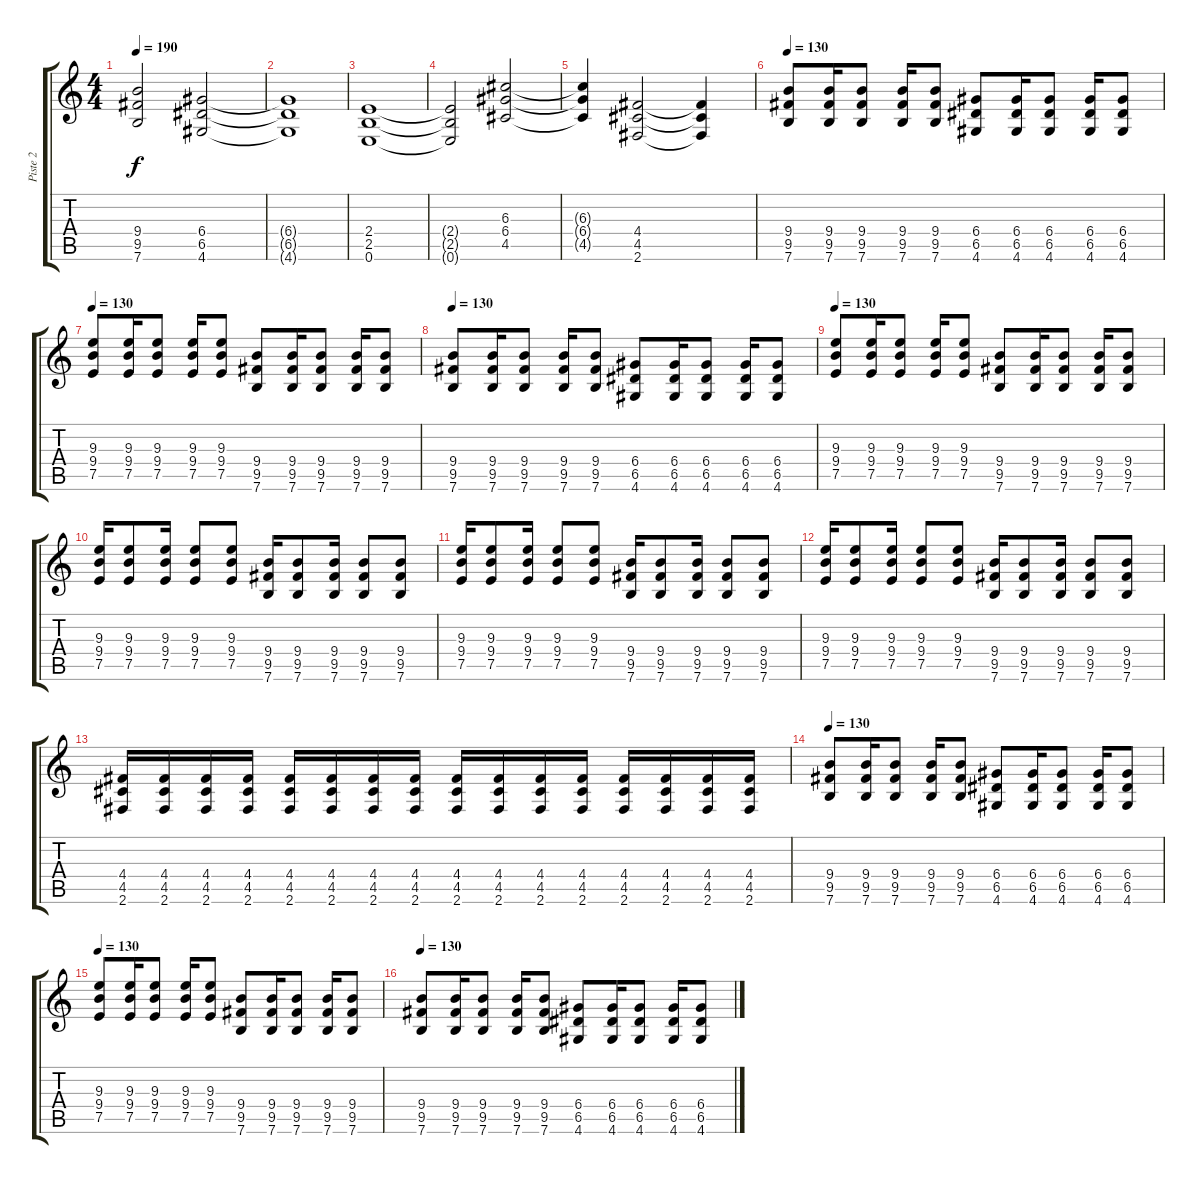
\track ("Piste 2" "Piste 2") {instrument overdrivenguitar}
\staff {score tabs}
\tuning (E4 B3 G3 D3 A2 E2) {hide}
\ts (4 4)
\tempo 190
\clef g2
\ks c
(9.4{t} 9.5{t} 7.6{t}).2{dy f} (6.4 6.5 4.6).2 |
(6.4{t} 6.5{t} 4.6{t}).1 |
(2.4 2.5 0.6).1 |
(2.4{t} 2.5{t} 0.6{t}).2 (6.3 6.4 4.5).2 |
(6.3{t} 6.4{t} 4.5{t}).4 (4.4 4.5 2.6).2 (4.4{t} 4.5{t} 2.6{t}).4 |
\tempo 130
(9.4 9.5 7.6).8 (9.4 9.5 7.6).16 (9.4 9.5 7.6).8 (9.4 9.5 7.6).16 (9.4 9.5 7.6).8 (6.4 6.5 4.6).8 (6.4 6.5 4.6).16 (6.4 6.5 4.6).8 (6.4 6.5 4.6).16 (6.4 6.5 4.6).8 |
\tempo 130
(9.3 9.4 7.5).8 (9.3 9.4 7.5).16 (9.3 9.4 7.5).8 (9.3 9.4 7.5).16 (9.3 9.4 7.5).8 (9.4 9.5 7.6).8 (9.4 9.5 7.6).16 (9.4 9.5 7.6).8 (9.4 9.5 7.6).16 (9.4 9.5 7.6).8 |
\tempo 130
(9.4 9.5 7.6).8 (9.4 9.5 7.6).16 (9.4 9.5 7.6).8 (9.4 9.5 7.6).16 (9.4 9.5 7.6).8 (6.4 6.5 4.6).8 (6.4 6.5 4.6).16 (6.4 6.5 4.6).8 (6.4 6.5 4.6).16 (6.4 6.5 4.6).8 |
\tempo 130
(9.3 9.4 7.5).8 (9.3 9.4 7.5).16 (9.3 9.4 7.5).8 (9.3 9.4 7.5).16 (9.3 9.4 7.5).8 (9.4 9.5 7.6).8 (9.4 9.5 7.6).16 (9.4 9.5 7.6).8 (9.4 9.5 7.6).16 (9.4 9.5 7.6).8 |
(9.3 9.4 7.5).16 (9.3 9.4 7.5).8 (9.3 9.4 7.5).16 (9.3 9.4 7.5).8 (9.3 9.4 7.5).8 (9.4 9.5 7.6).16 (9.4 9.5 7.6).8 (9.4 9.5 7.6).16 (9.4 9.5 7.6).8 (9.4 9.5 7.6).8 |
(9.3 9.4 7.5).16 (9.3 9.4 7.5).8 (9.3 9.4 7.5).16 (9.3 9.4 7.5).8 (9.3 9.4 7.5).8 (9.4 9.5 7.6).16 (9.4 9.5 7.6).8 (9.4 9.5 7.6).16 (9.4 9.5 7.6).8 (9.4 9.5 7.6).8 |
(9.3 9.4 7.5).16 (9.3 9.4 7.5).8 (9.3 9.4 7.5).16 (9.3 9.4 7.5).8 (9.3 9.4 7.5).8 (9.4 9.5 7.6).16 (9.4 9.5 7.6).8 (9.4 9.5 7.6).16 (9.4 9.5 7.6).8 (9.4 9.5 7.6).8 |
(4.4 4.5 2.6).16 (4.4 4.5 2.6).16 (4.4 4.5 2.6).16 (4.4 4.5 2.6).16 (4.4 4.5 2.6).16 (4.4 4.5 2.6).16 (4.4 4.5 2.6).16 (4.4 4.5 2.6).16 (4.4 4.5 2.6).16 (4.4 4.5 2.6).16 (4.4 4.5 2.6).16 (4.4 4.5 2.6).16 (4.4 4.5 2.6).16 (4.4 4.5 2.6).16 (4.4 4.5 2.6).16 (4.4 4.5 2.6).16 |
\tempo 130
(9.4 9.5 7.6).8 (9.4 9.5 7.6).16 (9.4 9.5 7.6).8 (9.4 9.5 7.6).16 (9.4 9.5 7.6).8 (6.4 6.5 4.6).8 (6.4 6.5 4.6).16 (6.4 6.5 4.6).8 (6.4 6.5 4.6).16 (6.4 6.5 4.6).8 |
\tempo 130
(9.3 9.4 7.5).8 (9.3 9.4 7.5).16 (9.3 9.4 7.5).8 (9.3 9.4 7.5).16 (9.3 9.4 7.5).8 (9.4 9.5 7.6).8 (9.4 9.5 7.6).16 (9.4 9.5 7.6).8 (9.4 9.5 7.6).16 (9.4 9.5 7.6).8 |
\tempo 130
(9.4 9.5 7.6).8 (9.4 9.5 7.6).16 (9.4 9.5 7.6).8 (9.4 9.5 7.6).16 (9.4 9.5 7.6).8 (6.4 6.5 4.6).8 (6.4 6.5 4.6).16 (6.4 6.5 4.6).8 (6.4 6.5 4.6).16 (6.4 6.5 4.6).8
